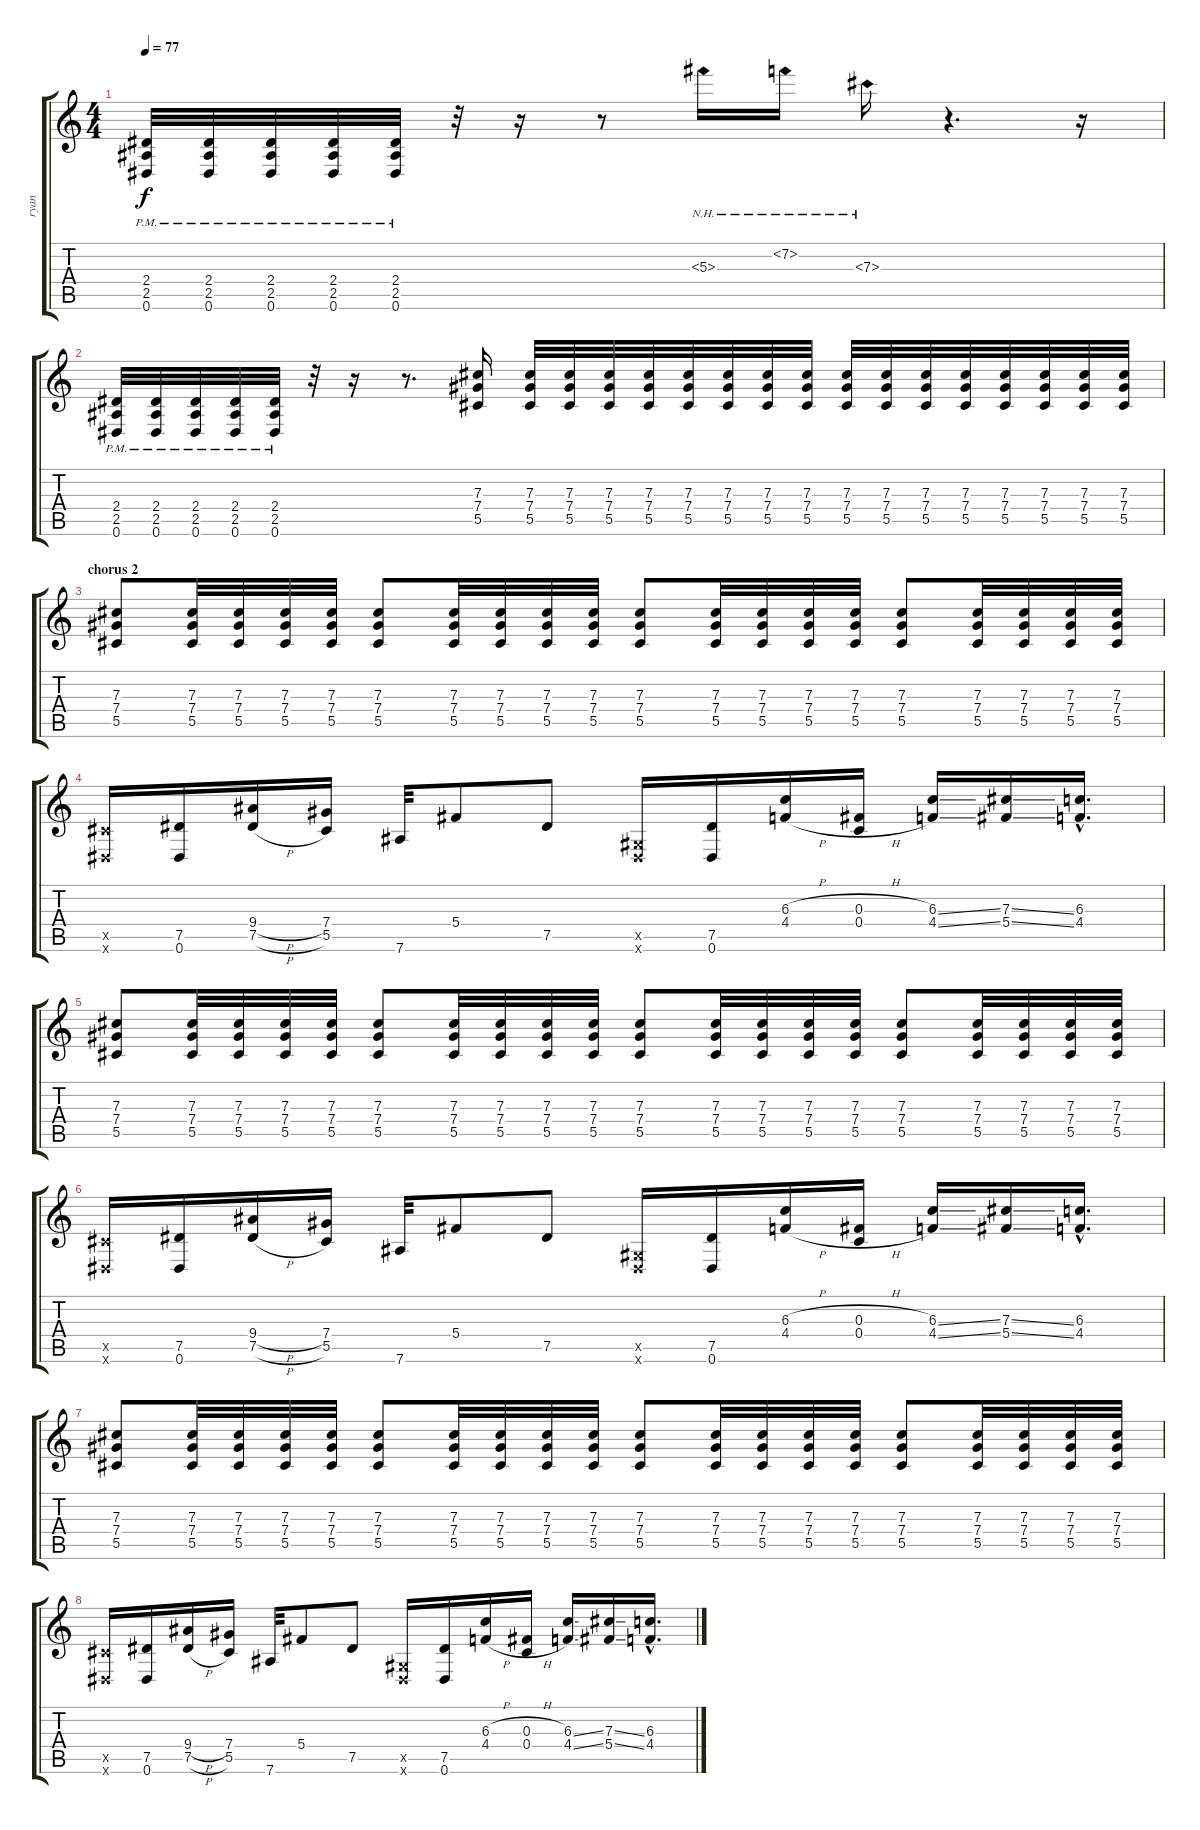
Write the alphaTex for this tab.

\track ("ryan" "ryan") {instrument overdrivenguitar}
\staff {score tabs}
\tuning (Eb4 Bb3 Gb3 Db3 Ab2 Eb2) {hide}
\ts (4 4)
\tempo 77
\clef g2
\ks c
(2.4{pm} 2.5{pm} 0.6{pm}).32{dy f} (2.4{pm} 2.5{pm} 0.6{pm}).32 (2.4{pm} 2.5{pm} 0.6{pm}).32 (2.4{pm} 2.5{pm} 0.6{pm}).32 (2.4{pm} 2.5{pm} 0.6{pm}).32 r.32 r.16 r.8 5.3{nh}.16 7.2{nh}.16 7.3{nh}.16 r.4{d} r.16 |
(2.4{pm} 2.5{pm} 0.6{pm}).32 (2.4{pm} 2.5{pm} 0.6{pm}).32 (2.4{pm} 2.5{pm} 0.6{pm}).32 (2.4{pm} 2.5{pm} 0.6{pm}).32 (2.4{pm} 2.5{pm} 0.6{pm}).32 r.32 r.16 r.8{d} (7.3 7.4 5.5).16 (7.3 7.4 5.5).32 (7.3 7.4 5.5).32 (7.3 7.4 5.5).32 (7.3 7.4 5.5).32 (7.3 7.4 5.5).32 (7.3 7.4 5.5).32 (7.3 7.4 5.5).32 (7.3 7.4 5.5).32 (7.3 7.4 5.5).32 (7.3 7.4 5.5).32 (7.3 7.4 5.5).32 (7.3 7.4 5.5).32 (7.3 7.4 5.5).32 (7.3 7.4 5.5).32 (7.3 7.4 5.5).32 (7.3 7.4 5.5).32 |
\section ("" "chorus 2")
(7.3 7.4 5.5).8 (7.3 7.4 5.5).32 (7.3 7.4 5.5).32 (7.3 7.4 5.5).32 (7.3 7.4 5.5).32 (7.3 7.4 5.5).8 (7.3 7.4 5.5).32 (7.3 7.4 5.5).32 (7.3 7.4 5.5).32 (7.3 7.4 5.5).32 (7.3 7.4 5.5).8 (7.3 7.4 5.5).32 (7.3 7.4 5.5).32 (7.3 7.4 5.5).32 (7.3 7.4 5.5).32 (7.3 7.4 5.5).8 (7.3 7.4 5.5).32 (7.3 7.4 5.5).32 (7.3 7.4 5.5).32 (7.3 7.4 5.5).32 |
(5.5{x} 0.6{x}).16 (7.5 0.6).16 (9.4{h} 7.5{h}).16 (7.4 5.5).16 7.6.32 5.4.8 7.5.8 (0.5{x} 0.6{x}).16 (7.5 0.6).16 (6.3{h} 4.4{h}).16 (0.3{h} 0.4{h}).16 (6.3{ss} 4.4{ss}).16 (7.3{ss} 5.4{ss}).16 (6.3{hac} 4.4{hac}).16{d} |
(7.3 7.4 5.5).8 (7.3 7.4 5.5).32 (7.3 7.4 5.5).32 (7.3 7.4 5.5).32 (7.3 7.4 5.5).32 (7.3 7.4 5.5).8 (7.3 7.4 5.5).32 (7.3 7.4 5.5).32 (7.3 7.4 5.5).32 (7.3 7.4 5.5).32 (7.3 7.4 5.5).8 (7.3 7.4 5.5).32 (7.3 7.4 5.5).32 (7.3 7.4 5.5).32 (7.3 7.4 5.5).32 (7.3 7.4 5.5).8 (7.3 7.4 5.5).32 (7.3 7.4 5.5).32 (7.3 7.4 5.5).32 (7.3 7.4 5.5).32 |
(5.5{x} 0.6{x}).16 (7.5 0.6).16 (9.4{h} 7.5{h}).16 (7.4 5.5).16 7.6.32 5.4.8 7.5.8 (0.5{x} 0.6{x}).16 (7.5 0.6).16 (6.3{h} 4.4{h}).16 (0.3{h} 0.4{h}).16 (6.3{ss} 4.4{ss}).16 (7.3{ss} 5.4{ss}).16 (6.3{hac} 4.4{hac}).16{d} |
(7.3 7.4 5.5).8 (7.3 7.4 5.5).32 (7.3 7.4 5.5).32 (7.3 7.4 5.5).32 (7.3 7.4 5.5).32 (7.3 7.4 5.5).8 (7.3 7.4 5.5).32 (7.3 7.4 5.5).32 (7.3 7.4 5.5).32 (7.3 7.4 5.5).32 (7.3 7.4 5.5).8 (7.3 7.4 5.5).32 (7.3 7.4 5.5).32 (7.3 7.4 5.5).32 (7.3 7.4 5.5).32 (7.3 7.4 5.5).8 (7.3 7.4 5.5).32 (7.3 7.4 5.5).32 (7.3 7.4 5.5).32 (7.3 7.4 5.5).32 |
(5.5{x} 0.6{x}).16 (7.5 0.6).16 (9.4{h} 7.5{h}).16 (7.4 5.5).16 7.6.32 5.4.8 7.5.8 (0.5{x} 0.6{x}).16 (7.5 0.6).16 (6.3{h} 4.4{h}).16 (0.3{h} 0.4{h}).16 (6.3{ss} 4.4{ss}).16 (7.3{ss} 5.4{ss}).16 (6.3{hac} 4.4{hac}).16{d}
